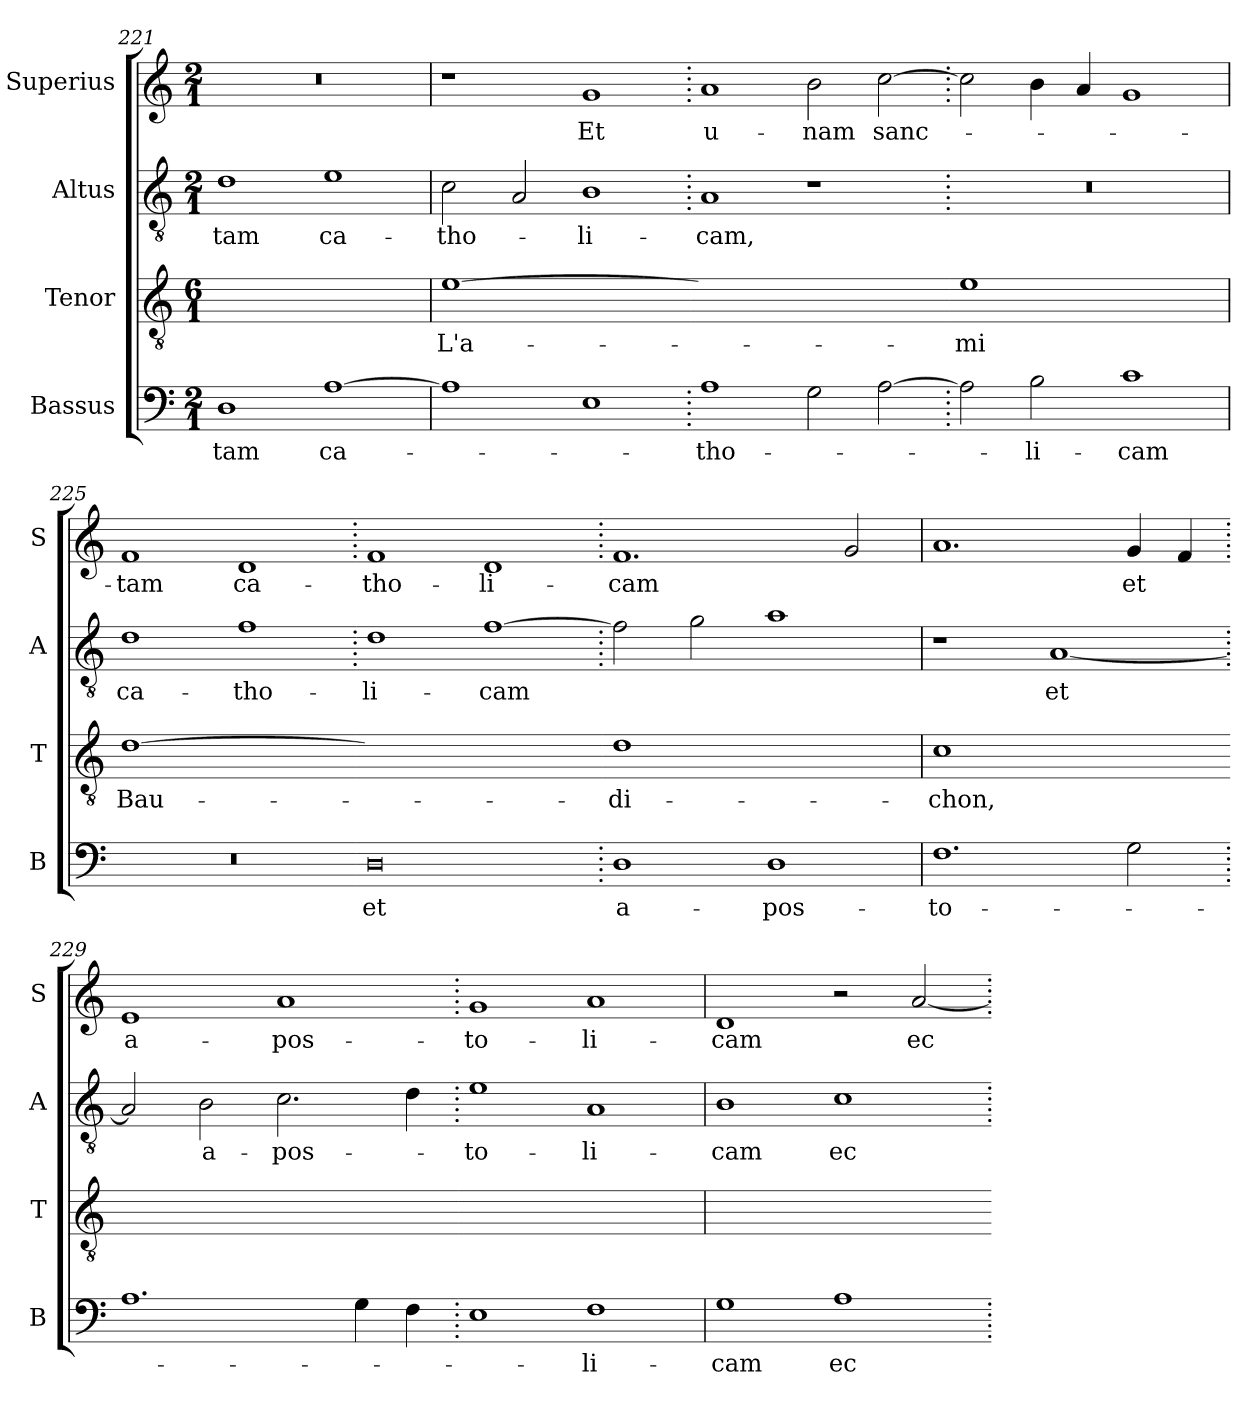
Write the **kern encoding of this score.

**kern	**text	**kern	**text	**kern	**text	**kern	**text
*part4	*part4	*part3	*part3	*part2	*part2	*part1	*part1
*staff4	*staff4	*staff3	*staff3	*staff2	*staff2	*staff1	*staff1
*I"Bassus	*	*I"Tenor	*	*I"Altus	*	*I"Superius	*
*I'B	*	*I'T	*	*I'A	*	*I'S	*
*clefF4	*	*clefGv2	*	*clefGv2	*	*clefG2	*
*k[]	*	*k[]	*	*k[]	*	*k[]	*
*M2/1	*	*M6/1	*	*M2/1	*	*M2/1	*
=221	=221	=221	=221	=221	=221	=221	=221
!	!	!LO:N:vis=1	!	!	!	!	!
1D	-tam	0ryy	.	1d	-tam	0r	.
[1A	ca-	.	.	1e	ca-	.	.
=222	=222	=222	=222	=222	=222	=222	=222
!	!	!LO:N:vis=1	!	!	!	!	!
1A]	.	[0e	L'a-	2c\	-tho-	1r	.
.	.	.	.	2A/	.	.	.
1E	.	.	.	1B	-li-	1g	Et
=223.	=223.	=223-	=223.	=223.	=223.	=223.	=223.
!	!	!LO:N:vis=1	!	!	!	!	!
1A	-tho-	0eyy]	.	1A	-cam,	1a	u-
2G\	.	.	.	1r	.	2b\	-nam
[2A\	.	.	.	.	.	[2cc\	sanc-
=224.	=224.	=224-	=224.	=224.	=224.	=224.	=224.
!	!	!LO:N:vis=1	!	!	!	!	!
2A\]	.	0e	-mi	0r	.	2cc\]	.
2B\	-li-	.	.	.	.	4b\	.
.	.	.	.	.	.	4a/	.
1c	-cam	.	.	.	.	1g	.
=225	=225	=225	=225	=225	=225	=225	=225
!	!	!LO:N:vis=1	!	!	!	!	!
0r	.	[0d	Bau-	1d	ca-	1f	-tam
.	.	.	.	1f	-tho-	1d	ca-
=226.	=226.	=226-	=226.	=226.	=226.	=226.	=226.
!	!	!LO:N:vis=1	!	!	!	!	!
0D	et	0dyy]	.	1d	-li-	1f	-tho-
.	.	.	.	[1f	-cam	1d	-li-
=227.	=227.	=227-	=227.	=227.	=227.	=227.	=227.
!	!	!LO:N:vis=1	!	!	!	!	!
1D	a-	0d	-di-	2f\]	.	1.f	-cam
.	.	.	.	2g\	.	.	.
1D	-pos-	.	.	1a	.	.	.
.	.	.	.	.	.	2g/	.
=228	=228	=228	=228	=228	=228	=228	=228
!	!	!LO:N:vis=1	!	!	!	!	!
1.F	-to-	[y0c	-chon,	1r	.	1.a	.
.	.	.	.	[1A	et	.	.
2G\	.	.	.	.	.	4g/	et
.	.	.	.	.	.	4f/	.
=229.	=229.	=229-	=229.	=229.	=229.	=229.	=229.
!	!	!LO:N:vis=1	!	!	!	!	!
1.A	.	0cyy_	.	2A/]	.	1e	a-
.	.	.	.	2B\	a-	.	.
.	.	.	.	2.c\	-pos-	1a	-pos-
4G\	.	.	.	.	.	.	.
4F\	.	.	.	4d\	.	.	.
=230.	=230.	=230-	=230.	=230.	=230.	=230.	=230.
!	!	!LO:N:vis=1	!	!	!	!	!
1E	.	0cyy]	.	1e	-to-	1g	-to-
1F	-li-	.	.	1A	-li-	1a	-li-
=231	=231	=231	=231	=231	=231	=231	=231
!	!	!LO:N:vis=1	!	!	!	!	!
1G	-cam	0r	.	1B	-cam	1d	-cam
1A	ec-	.	.	1c	ec-	2r	.
.	.	.	.	.	.	[2a/	ec-
=.	=.	=-	=.	=.	=.	=.	=.
*-	*-	*-	*-	*-	*-	*-	*-
